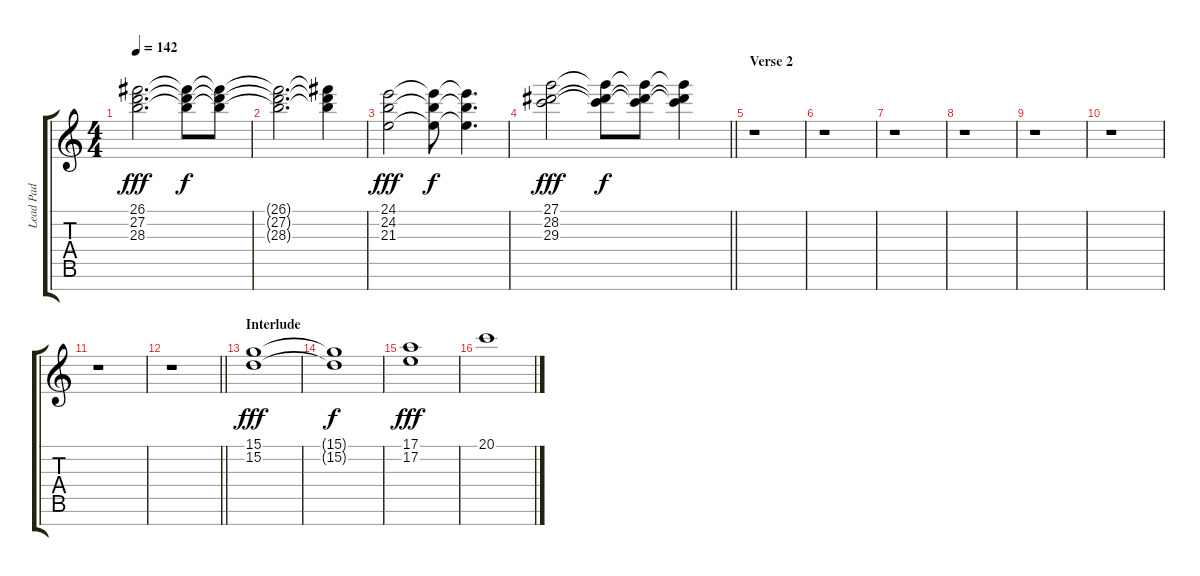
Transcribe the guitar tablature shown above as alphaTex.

\track ("Lead Pad" "Lead Pad") {instrument lead2sawtooth}
\staff {score tabs}
\tuning (E4 B3 G3 D3 A2 E2 B1) {hide}
\ts (4 4)
\tempo 142
\clef g2
\ks c
(26.1 27.2 28.3).2{d dy fff} (26.1{t} 27.2{t} 28.3{t}).8{dy f} (26.1{t} 27.2{t} 28.3{t}).8 |
(26.1{t} 27.2{t} 28.3{t}).2{d} (26.1{t} 27.2{t} 28.3{t}).4 |
(24.1 24.2 21.3).2{dy fff} (24.1{t} 24.2{t} 21.3{t}).8{dy f} (24.1{t} 24.2{t} 21.3{t}).4{d} |
\barLineRight lightlight
(27.1 28.2 29.3).2{dy fff} (27.1{t} 28.2{t} 29.3{t}).8{dy f} (27.1{t} 28.2{t} 29.3{t}).8 (27.1{t} 28.2{t} 29.3{t}).4 |
\section ("" "Verse 2")
r.1 |
r.1 |
r.1 |
r.1 |
r.1 |
r.1 |
r.1 |
\barLineRight lightlight
r.1 |
\section ("" "Interlude")
(15.1 15.2).1{dy fff} |
(15.1{t} 15.2{t}).1{dy f} |
(17.1 17.2).1{dy fff} |
20.1.1
